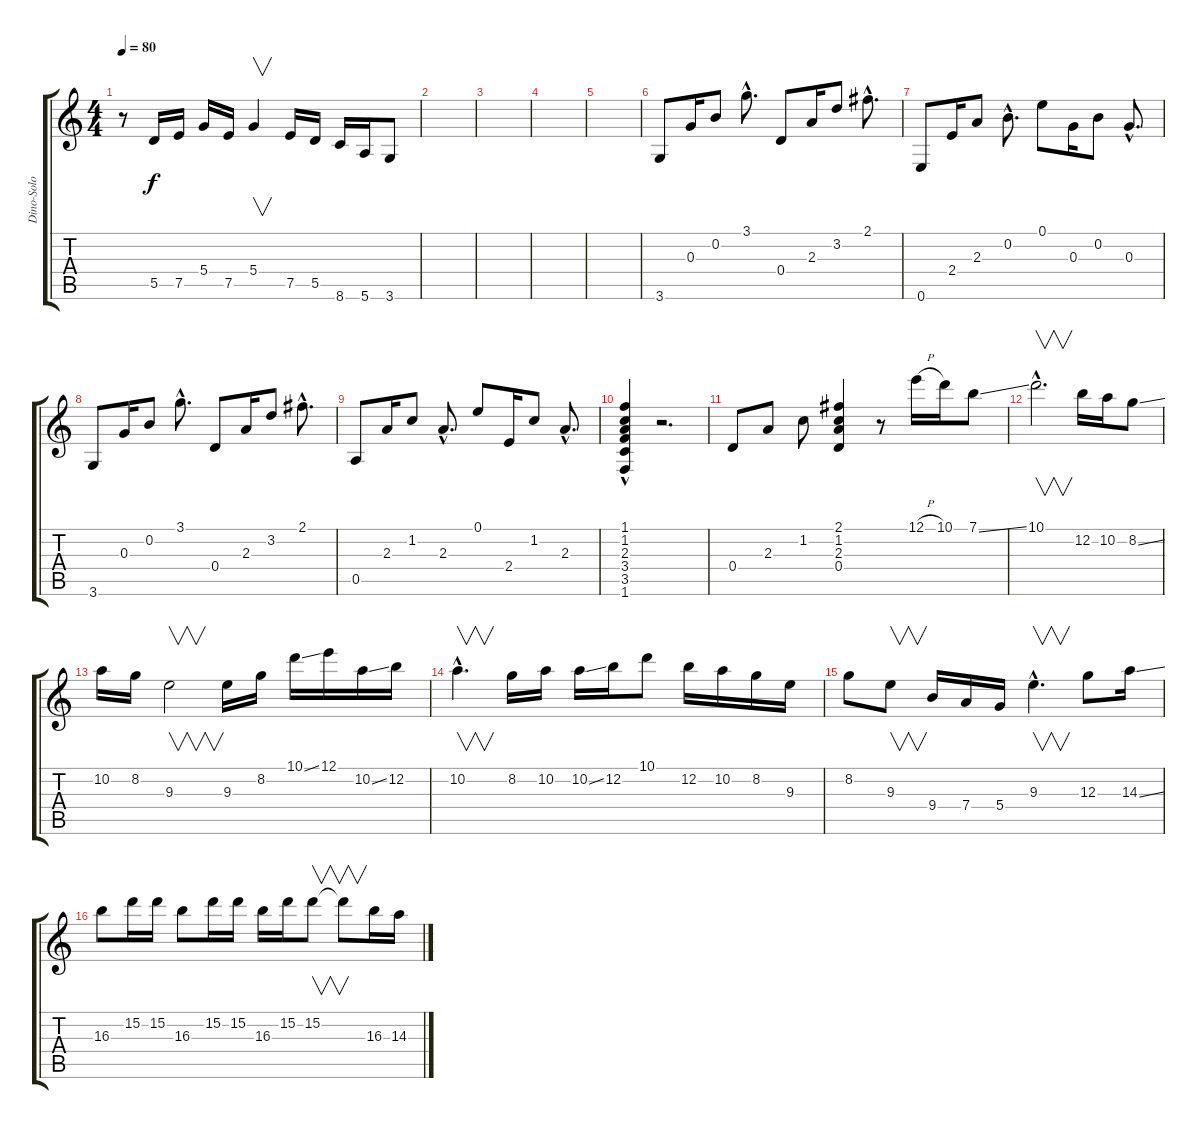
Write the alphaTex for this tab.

\track ("Dino-Solo Guitar" "Dino-Solo ") {instrument electricguitarjazz}
\staff {score tabs}
\tuning (E4 B3 G3 D3 A2 E2) {hide}
\ts (4 4)
\tempo 80
\clef g2
\ks c
r.8{dy f} 5.5.16 7.5.16 5.4.16 7.5.16 5.4.4{v} 7.5.16 5.5.16 8.6.16 5.6.16 3.6.8 |
|
|
|
|
3.6.8 0.3.16 0.2.8 3.1{hac}.8{d} 0.4.8 2.3.16 3.2.8 2.1{hac}.8{d} |
0.6.8 2.4.16 2.3.8 0.2{hac}.8{d} 0.1.8 0.3.16 0.2.8 0.3{hac}.8{d} |
3.6.8 0.3.16 0.2.8 3.1{hac}.8{d} 0.4.8 2.3.16 3.2.8 2.1{hac}.8{d} |
0.5.8 2.3.16 1.2.8 2.3{hac}.8{d} 0.1.8 2.4.16 1.2.8 2.3{hac}.8{d} |
(1.1 1.2 2.3 3.4 3.5 1.6{hac}).4 r.2{d} |
0.4.8 2.3.8 1.2.8 (2.1 1.2 2.3 0.4).4 r.8 12.1{h}.16 10.1.16 7.1{ss}.8 |
10.1{hac}.2{v d} 12.2.16 10.2.16 8.2{ss}.8 |
10.2.16 8.2.16 9.3.2{v} 9.3.16 8.2.16 10.1{ss}.16 12.1.16 10.2{ss}.16 12.2.16 |
10.2{hac}.4{v d} 8.2.16 10.2.16 10.2{ss}.16 12.2.16 10.1.8 12.2.16 10.2.16 8.2.16 9.3.16 |
8.2.8 9.3.8{v} 9.4.16 7.4.16 5.4.16 9.3{hac}.4{v d} 12.3.8 14.3{ss}.16 |
16.3.8 15.2.16 15.2.16 16.3.8 15.2.16 15.2.16 16.3.16 15.2.16 15.2.8{v} 15.2{t}.8{v} 16.3.16 14.3.16
